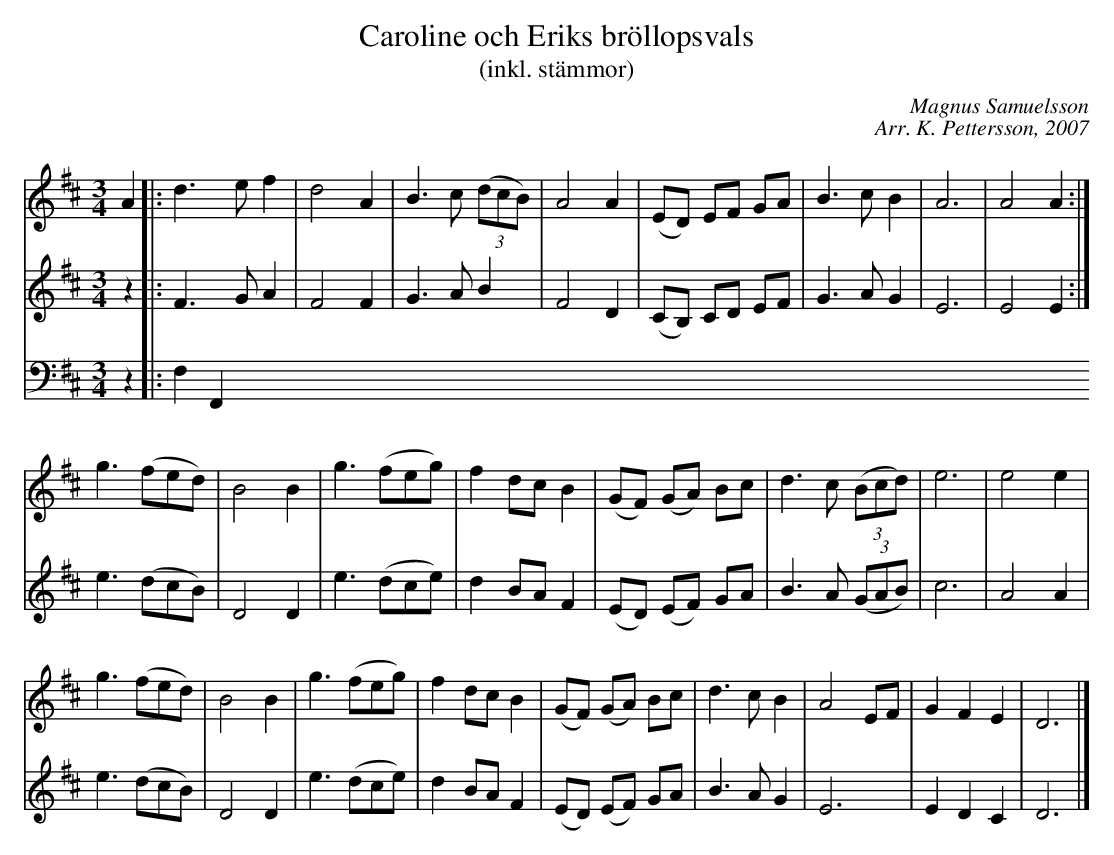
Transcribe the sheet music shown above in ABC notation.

X:1
T: Caroline och Eriks bröllopsvals
T: (inkl. stämmor)
C: Magnus Samuelsson
C: Arr. K. Pettersson, 2007
M: 3/4
L: 1/4
K: D
V: 1
A |: d>ef | d2A | B>c ((3d/c/B/) | A2A | (E/D/) E/F/ G/A/ | B>cB | A3 | A2A :|
g>(fe/d/) | B2B | g>(fe/g/) | fd/c/B | (G/F/) (G/A/) B/c/ | d>c ((3B/c/d/) | e3 | e2e |
g>(fe/d/) | B2B | g>(fe/g/) | fd/c/B | (G/F/) (G/A/) B/c/ | d>cB | A2E/F/ | GFE | D3 |]
V: 2
z |: F>GA | F2F | G>AB | F2D | (C/B,/) C/D/ E/F/ | G>AG | E3 | E2E :|
e>(dc/B/) | D2D | e>(dc/e/) | dB/A/F | (E/D/) (E/F/) G/A/ | B>A ((3G/A/B/) | c3 | A2A |
e>(dc/B/) | D2D | e>(dc/e/) | dB/A/F | (E/D/) (E/F/) G/A/ | B>AG | E3 | EDC | D3 |]
V: 3
K: bass
z |: F,F,,
